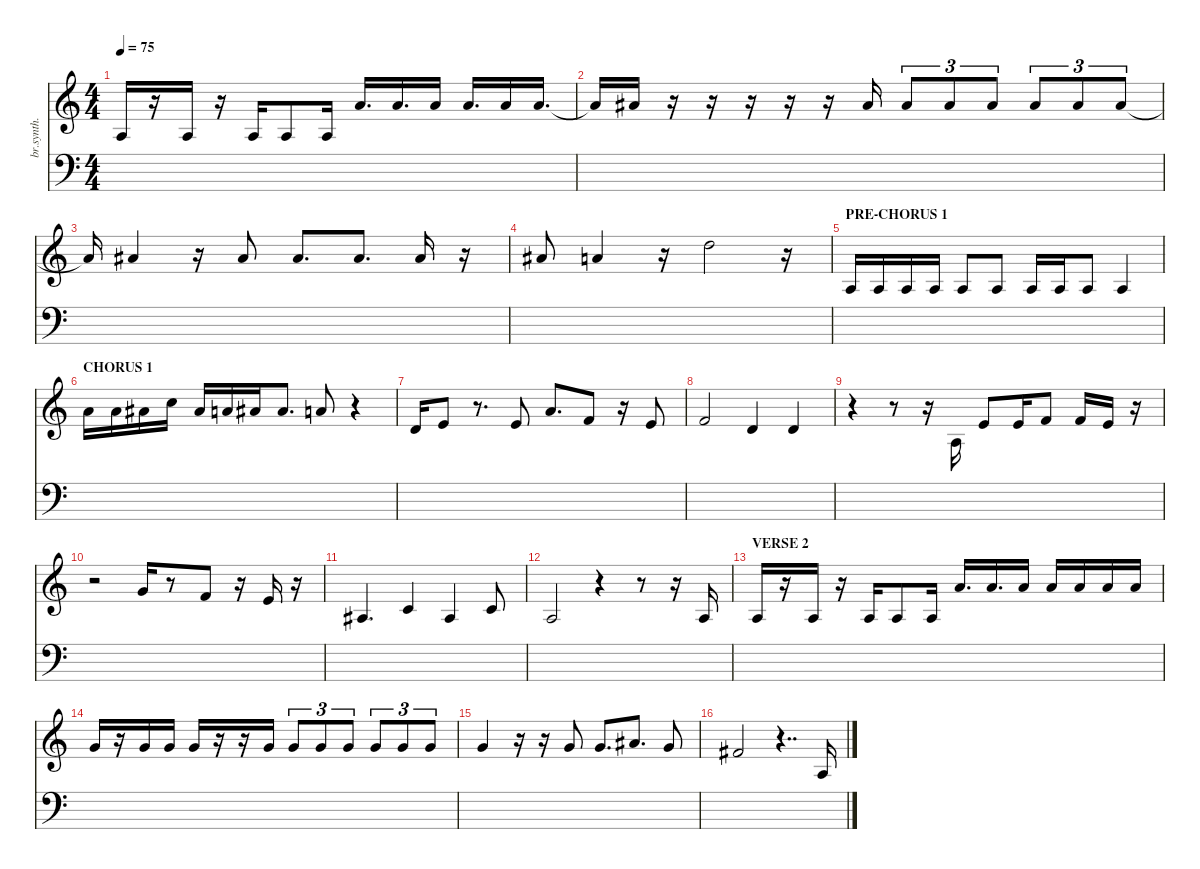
\defaultSystemsLayout 4
\hideDynamics
\bracketExtendMode nobrackets
\otherSystemsTrackNameOrientation horizontal
\track ("Brass Synthesizer" "br.synth.") {instrument synthbrass1}
\staff {score}
\tuning (E4 B3 G3 D3 A2 E2)
\ts (4 4)
\tempo 75
\clef g2
\ks c
2.3.16{dy mf beam Up} r.16{beam Up} 2.3.16{beam Up} r.16{beam Up} 2.3.16{beam Up} 2.3.8{beam Up} 2.3.16{beam Up} 19.4.16{d beam Up} 5.1.16{d beam Up} 5.1.16{beam Up} 19.4.16{d beam Up} 5.1.16{beam Up} 5.1.16{d beam Up} |
5.1{t}.16{beam Up} 6.1{acc #}.16{beam Up} r.16{beam Up} r.16{beam Up} r.16{beam Up} r.16{beam Up} r.16{beam Up} 6.1{acc #}.16{beam Up} 6.1{acc #}.8{tu (3 2) beam Up} 6.1{acc #}.8{tu (3 2) beam Up} 6.1{acc #}.8{tu (3 2) beam Up} 6.1{acc #}.8{tu (3 2) beam Up} 6.1{acc #}.8{tu (3 2) beam Up} 6.1{acc #}.8{tu (3 2) beam Up} |
6.1{t acc #}.16{beam Up} 6.1{acc #}.4{beam Up} r.16{beam Up} 11.2{acc #}.8{beam Up} 11.2{acc #}.8{d beam Up} 11.2{acc #}.8{d beam Up} 6.1{acc #}.16{beam Up} r.16{beam Up} |
11.2{acc #}.8{beam Up} 5.1.4{beam Up} r.16{beam Up} 10.1.2{beam Down} r.16{beam Down} |
\section ("" "PRE-CHORUS 1")
12.5.16{beam Up} 12.5.16{beam Up} 12.5.16{beam Up} 12.5.16{beam Up} 12.5.8{beam Up} 12.5.8{beam Up} 12.5.16{beam Up} 12.5.16{beam Up} 12.5.8{beam Up} 12.5.4{beam Up} |
\section ("" "CHORUS 1")
14.3.16{beam Down} 14.3.16{beam Down} 15.3{acc #}.16{beam Down} 13.2.16{beam Down} 15.3{acc #}.16{beam Up} 14.3.16{beam Up} 15.3{acc #}.16{beam Up} 15.3{acc #}.8{d beam Up} 14.3.8{beam Up} r.4{beam Up} |
3.2.16{beam Up} 0.1.8{beam Up} r.8{d beam Up} 0.1.8{beam Up} 5.1.8{d beam Up} 1.1.8{beam Up} r.16{beam Up} 0.1.8{beam Up} |
1.1.2{beam Up} 3.2.4{beam Up} 3.2.4{beam Up} |
r.4{beam Down} r.8{beam Down} r.16{beam Down} 2.3.16{beam Up} 0.1.8{beam Up} 0.1.16{beam Up} 1.1.8{beam Up} 1.1.16{beam Up} 0.1.16{beam Up} r.16{beam Up} |
r.2{beam Down} 3.1.16{beam Up} r.8{beam Up} 1.1.8{beam Up} r.16{beam Up} 0.1.16{beam Up} r.16{beam Up} |
3.3{acc #}.4{d beam Up} 1.2.4{beam Up} 3.3{acc #}.4{beam Up} 1.2.8{beam Up} |
2.3.2{beam Up} r.4{beam Up} r.8{beam Up} r.16{beam Up} 2.3.16{beam Up} |
\section ("" "VERSE 2")
2.3.16{beam Up} r.16{beam Up} 2.3.16{beam Up} r.16{beam Up} 2.3.16{beam Up} 2.3.8{beam Up} 2.3.16{beam Up} 19.4.16{d beam Up} 5.1.16{d beam Up} 5.1.16{beam Up} 5.1.16{beam Up} 5.1.16{beam Up} 5.1.16{beam Up} 5.1.16{beam Up} |
3.1.16{beam Up} r.16{beam Up} 3.1.16{beam Up} 3.1.16{beam Up} 3.1.16{beam Up} r.16{beam Up} r.16{beam Up} 3.1.16{beam Up} 3.1.8{tu (3 2) beam Up} 3.1.8{tu (3 2) beam Up} 3.1.8{tu (3 2) beam Up} 3.1.8{tu (3 2) beam Up} 3.1.8{tu (3 2) beam Up} 3.1.8{tu (3 2) beam Up} |
3.1.4{beam Up} r.16{beam Up} r.16{beam Up} 8.2.8{beam Up} 8.2.8{d beam Up} 6.1{acc #}.8{d beam Up} 3.1.8{beam Up} |
2.1{acc #}.2{beam Up} r.4{dd beam Up} 2.3.16{beam Up}
\staff {score}
\tuning (G2 D2 A1 E1 B0)
\clef f4
\ottava regular
\simile none
\ks c
|
|
|
|
|
|
|
|
|
|
|
|
|
|
|
